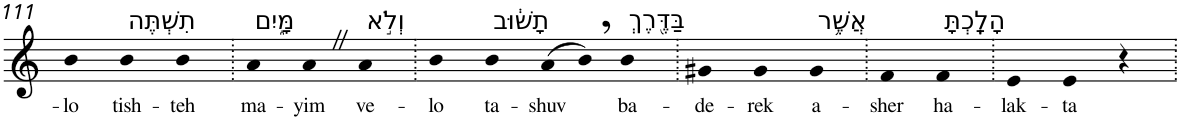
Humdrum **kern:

**kern	**text
*part1	*part1
*staff1	*staff1
*I"Piano	*
*I'Pno	*
!!LO:PB:g=z
*clefG2	*
*k[]	*
=111	=111
!	!LO:LY:b
4b	-lo
!LO:TX:a:t=תִשְׁתֶּה	!
!	!LO:LY:b
4b	tish-
!	!LO:LY:b
4b	-teh
=112.	=112.
!LO:TX:a:t=מָּ֑יִם	!
!	!LO:LY:b
4a	ma-
!	!LO:LY:b
4aZ	-yim
!LO:TX:a:t=וְלֹ֣א	!
!	!LO:LY:b
4a	ve-
=113.	=113.
!	!LO:LY:b
4b	-lo
!LO:TX:a:t=תָשׁ֔וּב	!
!	!LO:LY:b
4b	ta-
!	!LO:LY:b
(>8a	-shuv
8b,)	.
!LO:TX:a:t=בַּדֶּ֖רֶךְ	!
!	!LO:LY:b
4b	ba-
=114.	=114.
!	!LO:LY:b
4g#X	-de-
!	!LO:LY:b
4g#	-rek
!LO:TX:a:t=אֲשֶׁ֥ר	!
!	!LO:LY:b
4g#	a-
=115.	=115.
!	!LO:LY:b
4f	-sher
!LO:TX:a:t=הָלָֽכְתָּ	!
!	!LO:LY:b
4f	ha-
=116.	=116.
!	!LO:LY:b
4e	-lak-
!	!LO:LY:b
4e	-ta
4r	.
=.	=.
*-	*-
